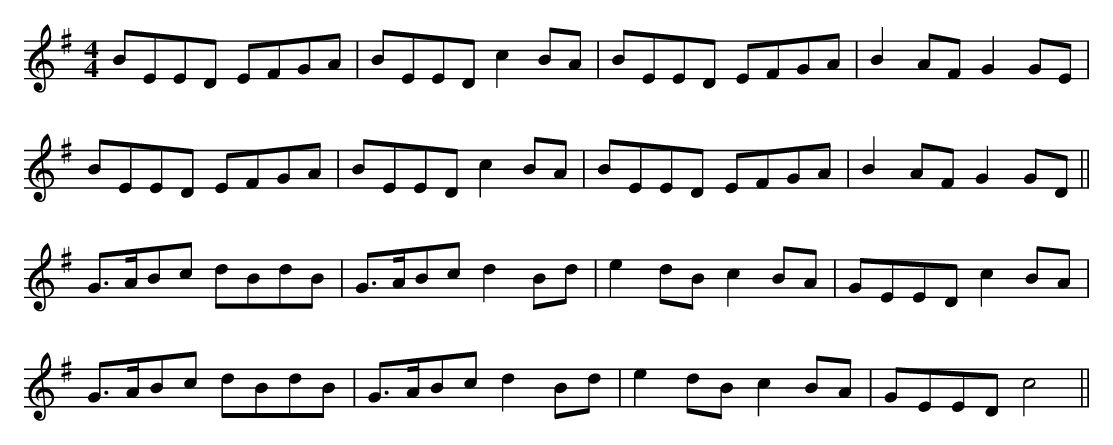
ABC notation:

X:1
M:4/4
K:Emin
BEED EFGA|BEED c2BA|BEED EFGA|B2AF G2 GE|
BEED EFGA|BEED c2BA|BEED EFGA|B2 AF G2 GD||
G>ABc dBdB|G>ABc d2Bd|e2dB c2BA|GEED c2BA|
G>ABc dBdB|G>ABc d2Bd|e2dB c2BA|GEED c4||
